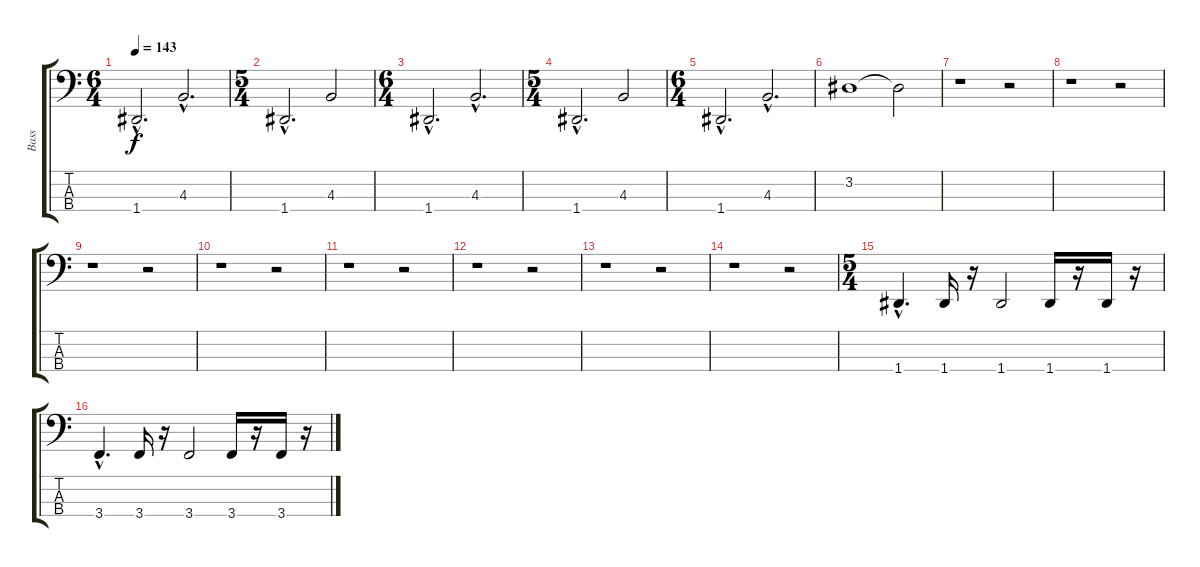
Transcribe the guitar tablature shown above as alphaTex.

\track ("Bass" "Bass") {instrument electricbassfinger}
\staff {score tabs}
\tuning (F2 C2 G1 D1) {hide}
\ts (6 4)
\tempo 143
\clef f4
\ks c
1.4{hac}.2{d dy f} 4.3{hac}.2{d} |
\ts (5 4)
1.4{hac}.2{d} 4.3.2 |
\ts (6 4)
1.4{hac}.2{d} 4.3{hac}.2{d} |
\ts (5 4)
1.4{hac}.2{d} 4.3.2 |
\ts (6 4)
1.4{hac}.2{d} 4.3{hac}.2{d} |
3.2.1 3.2{t}.2 |
r.1 r.2 |
r.1 r.2 |
r.1 r.2 |
r.1 r.2 |
r.1 r.2 |
r.1 r.2 |
r.1 r.2 |
r.1 r.2 |
\ts (5 4)
1.4{hac}.4{d} 1.4.16 r.16 1.4.2 1.4.16 r.16 1.4.16 r.16 |
3.4{hac}.4{d} 3.4.16 r.16 3.4.2 3.4.16 r.16 3.4.16 r.16
